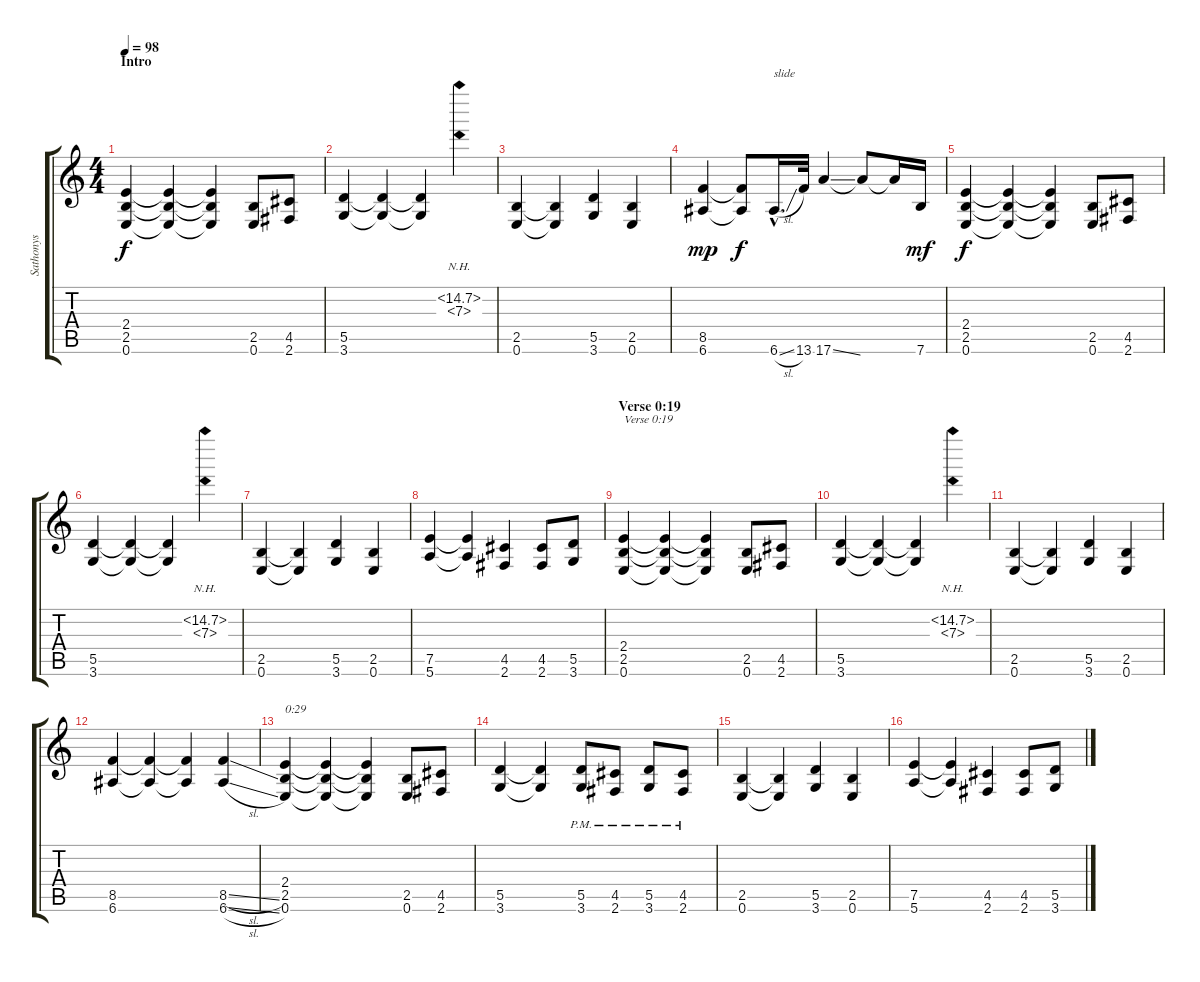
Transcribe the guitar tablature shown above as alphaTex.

\track ("Sathonys" "Sathonys") {instrument overdrivenguitar}
\staff {score tabs}
\tuning (E4 B3 G3 D3 A2 E2) {hide}
\ts (4 4)
\section ("" "Intro")
\tempo 98
\clef g2
\ks c
(2.4 2.5 0.6).4{dy f instrument overdrivenguitar} (2.4{t} 2.5{t} 0.6{t}).4 (2.4{t} 2.5{t} 0.6{t}).4 (2.5 0.6).8 (4.5 2.6).8 |
(5.5 3.6).4 (5.5{t} 3.6{t}).4 (5.5{t} 3.6{t}).4 (15.2{nh} 7.3{nh}).4 |
(2.5 0.6).4 (2.5{t} 0.6{t}).4 (5.5 3.6).4 (2.5 0.6).4 |
(8.5 6.6).4{dy mp} (8.5{t} 6.6{t}).8{dy f} 6.6{sl hac}.16{d txt "slide"} 13.6.32 17.6{ss}.4 17.6{t}.8 17.6{t}.16 7.6.16{dy mf} |
(2.4 2.5 0.6).4{dy f} (2.4{t} 2.5{t} 0.6{t}).4 (2.4{t} 2.5{t} 0.6{t}).4 (2.5 0.6).8 (4.5 2.6).8 |
(5.5 3.6).4 (5.5{t} 3.6{t}).4 (5.5{t} 3.6{t}).4 (15.2{nh} 7.3{nh}).4 |
(2.5 0.6).4 (2.5{t} 0.6{t}).4 (5.5 3.6).4 (2.5 0.6).4 |
(7.5 5.6).4 (7.5{t} 5.6{t}).4 (4.5 2.6).4 (4.5 2.6).8 (5.5 3.6).8 |
\section ("" "Verse 0:19")
(2.4 2.5 0.6).4{txt "Verse 0:19"} (2.4{t} 2.5{t} 0.6{t}).4 (2.4{t} 2.5{t} 0.6{t}).4 (2.5 0.6).8 (4.5 2.6).8 |
(5.5 3.6).4 (5.5{t} 3.6{t}).4 (5.5{t} 3.6{t}).4 (15.2{nh} 7.3{nh}).4 |
(2.5 0.6).4 (2.5{t} 0.6{t}).4 (5.5 3.6).4 (2.5 0.6).4 |
(8.5 6.6).4 (8.5{t} 6.6{t}).4 (8.5{t} 6.6{t}).4 (8.5{sl} 6.6{sl}).4 |
(2.4 2.5 0.6).4{txt "0:29"} (2.4{t} 2.5{t} 0.6{t}).4 (2.4{t} 2.5{t} 0.6{t}).4 (2.5 0.6).8 (4.5 2.6).8 |
(5.5 3.6).4 (5.5{t} 3.6{t}).4 (5.5{pm} 3.6{pm}).8{instrument electricguitarmuted} (4.5{pm} 2.6{pm}).8 (5.5{pm} 3.6{pm}).8 (4.5{pm} 2.6{pm}).8 |
(2.5 0.6).4{instrument overdrivenguitar} (2.5{t} 0.6{t}).4 (5.5 3.6).4 (2.5 0.6).4 |
(7.5 5.6).4 (7.5{t} 5.6{t}).4 (4.5 2.6).4 (4.5 2.6).8 (5.5 3.6).8
